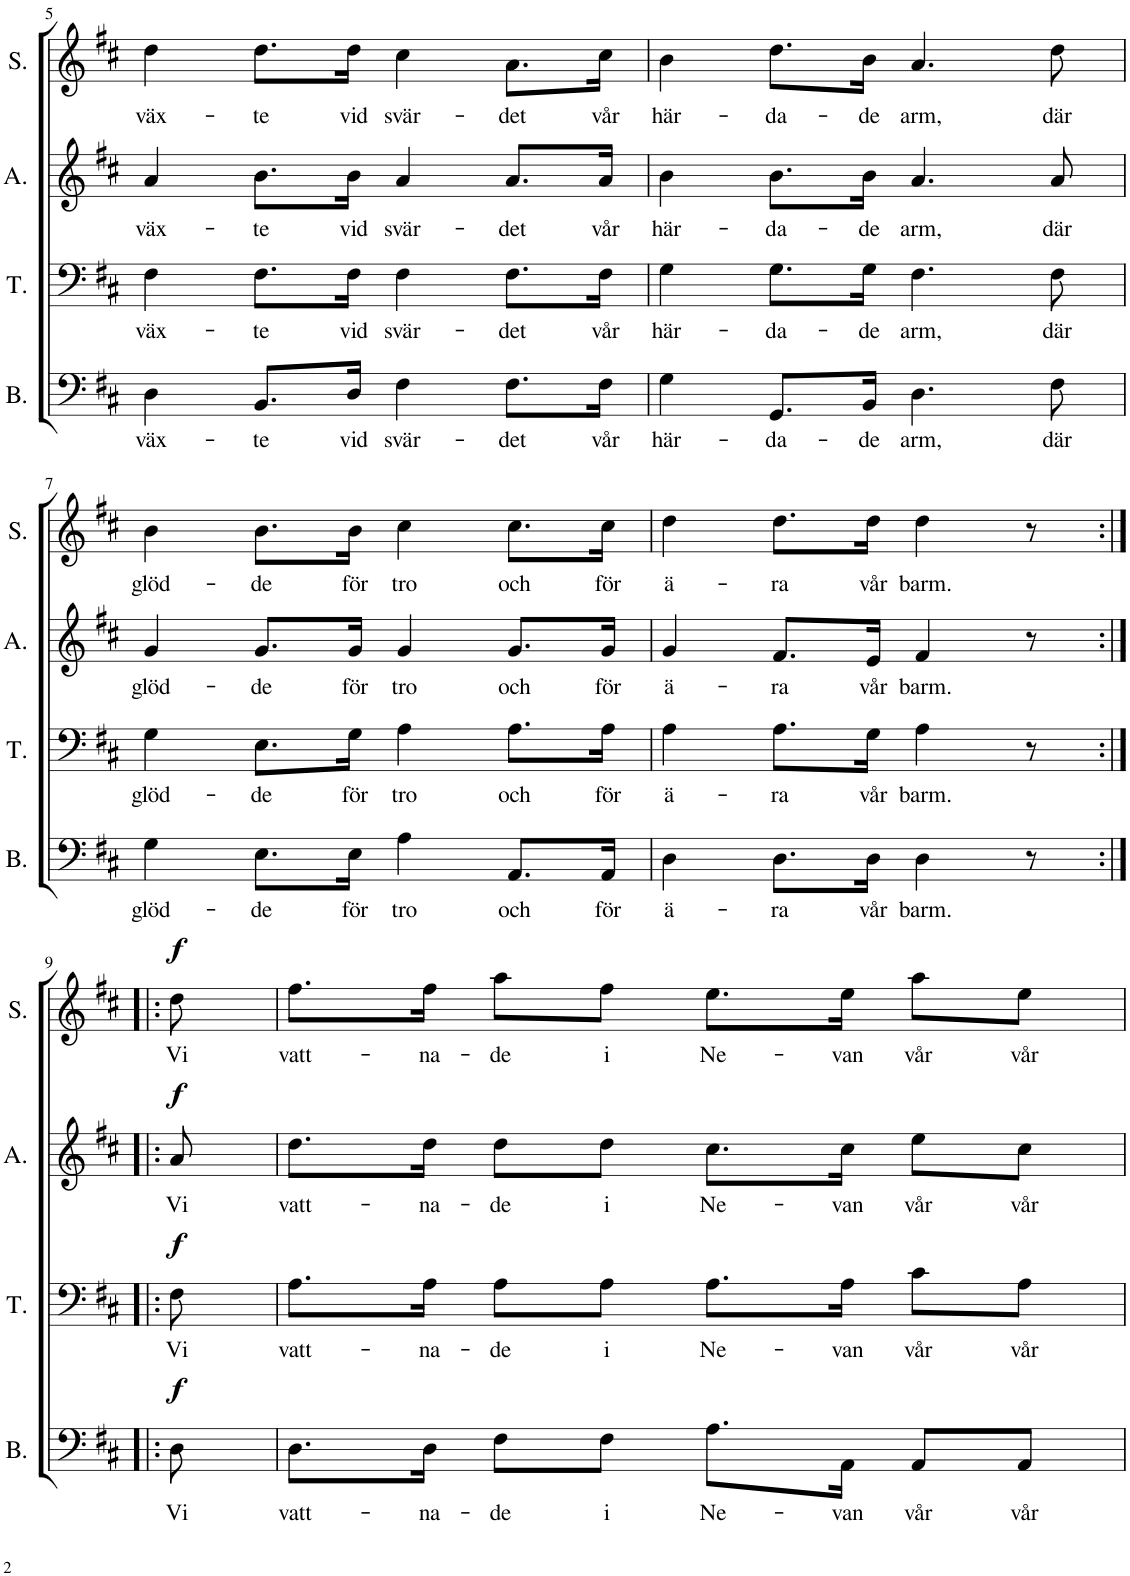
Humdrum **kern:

**kern	**text	**dynam	**kern	**text	**dynam	**kern	**text	**dynam	**kern	**text	**dynam
*part4	*part4	*part4	*part3	*part3	*part3	*part2	*part2	*part2	*part1	*part1	*part1
*staff4	*staff4	*staff4	*staff3	*staff3	*staff3	*staff2	*staff2	*staff2	*staff1	*staff1	*staff1
*I"Bass	*	*	*I"Tenor	*	*	*I"Alto	*	*	*I"Soprano	*	*
*I'B.	*	*	*I'T.	*	*	*I'A.	*	*	*I'S.	*	*
!!LO:PB:g=z
*clefF4	*	*	*clefF4	*	*	*clefG2	*	*	*clefG2	*	*
*k[f#c#]	*	*	*k[f#c#]	*	*	*k[f#c#]	*	*	*k[f#c#]	*	*
*M4/4	*	*	*M4/4	*	*	*M4/4	*	*	*M4/4	*	*
*met(c)	*	*	*met(c)	*	*	*met(c)	*	*	*met(c)	*	*
=5	=5	=5	=5	=5	=5	=5	=5	=5	=5	=5	=5
!	!LO:LY:b	!	!	!LO:LY:b	!	!	!LO:LY:b	!	!	!LO:LY:b	!
4D\	väx-	.	4F#\	väx-	.	4a/	väx-	.	4dd\	väx-	.
!	!LO:LY:b	!	!	!LO:LY:b	!	!	!LO:LY:b	!	!	!LO:LY:b	!
8.BB/L	-te	.	8.F#\L	-te	.	8.b\L	-te	.	8.dd\L	-te	.
!	!LO:LY:b	!	!	!LO:LY:b	!	!	!LO:LY:b	!	!	!LO:LY:b	!
16D/Jk	vid	.	16F#\Jk	vid	.	16b\Jk	vid	.	16dd\Jk	vid	.
!	!LO:LY:b	!	!	!LO:LY:b	!	!	!LO:LY:b	!	!	!LO:LY:b	!
4F#\	svär-	.	4F#\	svär-	.	4a/	svär-	.	4cc#\	svär-	.
!	!LO:LY:b	!	!	!LO:LY:b	!	!	!LO:LY:b	!	!	!LO:LY:b	!
8.F#\L	-det	.	8.F#\L	-det	.	8.a/L	-det	.	8.a\L	-det	.
!	!LO:LY:b	!	!	!LO:LY:b	!	!	!LO:LY:b	!	!	!LO:LY:b	!
16F#\Jk	vår	.	16F#\Jk	vår	.	16a/Jk	vår	.	16cc#\Jk	vår	.
=6	=6	=6	=6	=6	=6	=6	=6	=6	=6	=6	=6
!	!LO:LY:b	!	!	!LO:LY:b	!	!	!LO:LY:b	!	!	!LO:LY:b	!
4G\	här-	.	4G\	här-	.	4b\	här-	.	4b\	här-	.
!	!LO:LY:b	!	!	!LO:LY:b	!	!	!LO:LY:b	!	!	!LO:LY:b	!
8.GG/L	-da-	.	8.G\L	-da-	.	8.b\L	-da-	.	8.dd\L	-da-	.
!	!LO:LY:b	!	!	!LO:LY:b	!	!	!LO:LY:b	!	!	!LO:LY:b	!
16BB/Jk	-de	.	16G\Jk	-de	.	16b\Jk	-de	.	16b\Jk	-de	.
!	!LO:LY:b	!	!	!LO:LY:b	!	!	!LO:LY:b	!	!	!LO:LY:b	!
4.D\	arm,	.	4.F#\	arm,	.	4.a/	arm,	.	4.a/	arm,	.
!	!LO:LY:b	!	!	!LO:LY:b	!	!	!LO:LY:b	!	!	!LO:LY:b	!
8F#\	där	.	8F#\	där	.	8a/	där	.	8dd\	där	.
!!LO:LB:g=z
=7	=7	=7	=7	=7	=7	=7	=7	=7	=7	=7	=7
!	!LO:LY:b	!	!	!LO:LY:b	!	!	!LO:LY:b	!	!	!LO:LY:b	!
4G\	glöd-	.	4G\	glöd-	.	4g/	glöd-	.	4b\	glöd-	.
!	!LO:LY:b	!	!	!LO:LY:b	!	!	!LO:LY:b	!	!	!LO:LY:b	!
8.E\L	-de	.	8.E\L	-de	.	8.g/L	-de	.	8.b\L	-de	.
!	!LO:LY:b	!	!	!LO:LY:b	!	!	!LO:LY:b	!	!	!LO:LY:b	!
16E\Jk	för	.	16G\Jk	för	.	16g/Jk	för	.	16b\Jk	för	.
!	!LO:LY:b	!	!	!LO:LY:b	!	!	!LO:LY:b	!	!	!LO:LY:b	!
4A\	tro	.	4A\	tro	.	4g/	tro	.	4cc#\	tro	.
!	!LO:LY:b	!	!	!LO:LY:b	!	!	!LO:LY:b	!	!	!LO:LY:b	!
8.AA/L	och	.	8.A\L	och	.	8.g/L	och	.	8.cc#\L	och	.
!	!LO:LY:b	!	!	!LO:LY:b	!	!	!LO:LY:b	!	!	!LO:LY:b	!
16AA/Jk	för	.	16A\Jk	för	.	16g/Jk	för	.	16cc#\Jk	för	.
=8	=8	=8	=8	=8	=8	=8	=8	=8	=8	=8	=8
!	!LO:LY:b	!	!	!LO:LY:b	!	!	!LO:LY:b	!	!	!LO:LY:b	!
4D\	ä-	.	4A\	ä-	.	4g/	ä-	.	4dd\	ä-	.
!	!LO:LY:b	!	!	!LO:LY:b	!	!	!LO:LY:b	!	!	!LO:LY:b	!
8.D\L	-ra	.	8.A\L	-ra	.	8.f#/L	-ra	.	8.dd\L	-ra	.
!	!LO:LY:b	!	!	!LO:LY:b	!	!	!LO:LY:b	!	!	!LO:LY:b	!
16D\Jk	vår	.	16G\Jk	vår	.	16e/Jk	vår	.	16dd\Jk	vår	.
!	!LO:LY:b	!	!	!LO:LY:b	!	!	!LO:LY:b	!	!	!LO:LY:b	!
4D\	barm.	.	4A\	barm.	.	4f#/	barm.	.	4dd\	barm.	.
8r	.	.	8r	.	.	8r	.	.	8r	.	.
!!LO:LB:g=z
=9:|!|:	=9:|!|:	=9:|!|:	=9:|!|:	=9:|!|:	=9:|!|:	=9:|!|:	=9:|!|:	=9:|!|:	=9:|!|:	=9:|!|:	=9:|!|:
!	!LO:LY:b	!LO:DY:a	!	!LO:LY:b	!LO:DY:a	!	!LO:LY:b	!LO:DY:a	!	!LO:LY:b	!LO:DY:a
8D\	Vi	f	8F#\	Vi	f	8a/	Vi	f	8dd\	Vi	f
=10	=10	=10	=10	=10	=10	=10	=10	=10	=10	=10	=10
!	!LO:LY:b	!	!	!LO:LY:b	!	!	!LO:LY:b	!	!	!LO:LY:b	!
8.D\L	vatt-	.	8.A\L	vatt-	.	8.dd\L	vatt-	.	8.ff#\L	vatt-	.
!	!LO:LY:b	!	!	!LO:LY:b	!	!	!LO:LY:b	!	!	!LO:LY:b	!
16D\Jk	-na-	.	16A\Jk	-na-	.	16dd\Jk	-na-	.	16ff#\Jk	-na-	.
!	!LO:LY:b	!	!	!LO:LY:b	!	!	!LO:LY:b	!	!	!LO:LY:b	!
8F#\L	-de	.	8A\L	-de	.	8dd\L	-de	.	8aa\L	-de	.
!	!LO:LY:b	!	!	!LO:LY:b	!	!	!LO:LY:b	!	!	!LO:LY:b	!
8F#\J	i	.	8A\J	i	.	8dd\J	i	.	8ff#\J	i	.
!	!LO:LY:b	!	!	!LO:LY:b	!	!	!LO:LY:b	!	!	!LO:LY:b	!
8.A\L	Ne-	.	8.A\L	Ne-	.	8.cc#\L	Ne-	.	8.ee\L	Ne-	.
!	!LO:LY:b	!	!	!LO:LY:b	!	!	!LO:LY:b	!	!	!LO:LY:b	!
16AA\Jk	-van	.	16A\Jk	-van	.	16cc#\Jk	-van	.	16ee\Jk	-van	.
!	!LO:LY:b	!	!	!LO:LY:b	!	!	!LO:LY:b	!	!	!LO:LY:b	!
8AA/L	vår	.	8c#\L	vår	.	8ee\L	vår	.	8aa\L	vår	.
!	!LO:LY:b	!	!	!LO:LY:b	!	!	!LO:LY:b	!	!	!LO:LY:b	!
8AA/J	vår	.	8A\J	vår	.	8cc#\J	vår	.	8ee\J	vår	.
=	=	=	=	=	=	=	=	=	=	=	=
*-	*-	*-	*-	*-	*-	*-	*-	*-	*-	*-	*-
